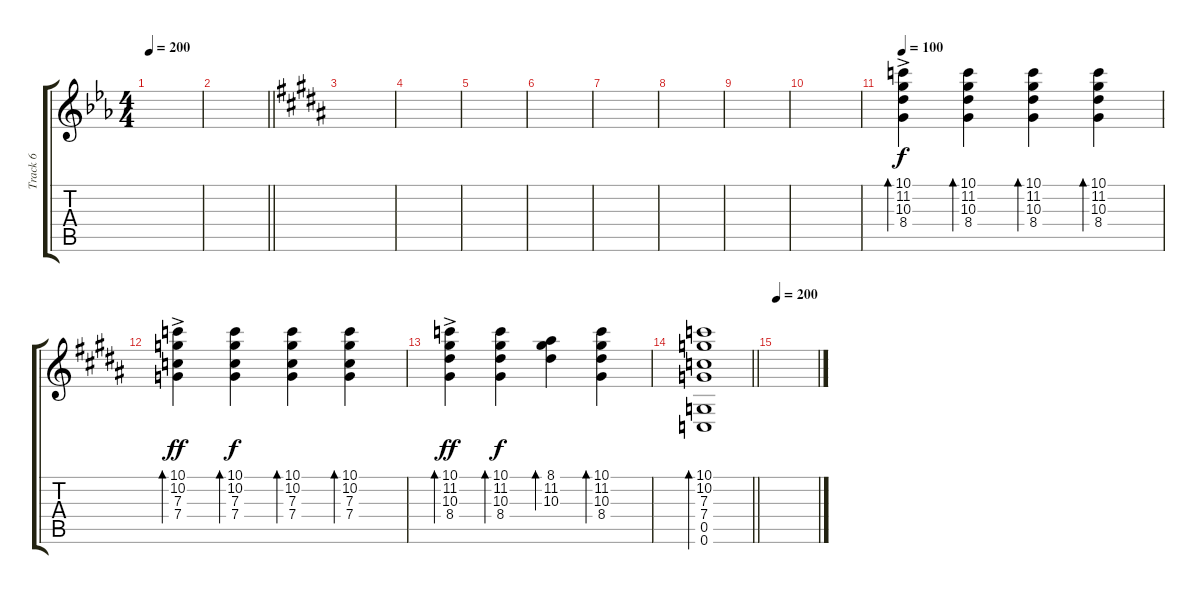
\track ("Track 6" "Track 6") {instrument electricguitarjazz}
\staff {score tabs}
\tuning (D4 A3 F3 C3 G2 C2) {hide}
\ts (4 4)
\tempo 200
\clef g2
\ks eb
|
\barLineRight lightlight
|
\ks b
|
|
|
|
|
|
|
|
\tempo 100
(10.1{ac} 11.2{ac} 10.3{ac} 8.4{ac}).4{bd 30} (10.1 11.2 10.3 8.4).4{bd 30 dy f} (10.1 11.2 10.3 8.4).4{bd 30} (10.1 11.2 10.3 8.4).4{bd 30} |
(10.1{ac} 10.2{ac} 7.3{ac} 7.4{ac}).4{bd 30 dy ff} (10.1 10.2 7.3 7.4).4{bd 30 dy f} (10.1 10.2 7.3 7.4).4{bd 30} (10.1 10.2 7.3 7.4).4{bd 60} |
(10.1{ac} 11.2{ac} 10.3{ac} 8.4{ac}).4{bd 30 dy ff} (10.1 11.2 10.3 8.4).4{bd 30 dy f} (8.1 11.2 10.3).4{bd 60} (10.1 11.2 10.3 8.4).4{bd 30} |
\barLineRight lightlight
(10.1 10.2 7.3 7.4 0.5 0.6).1{bd 30} |
\tempo 200
